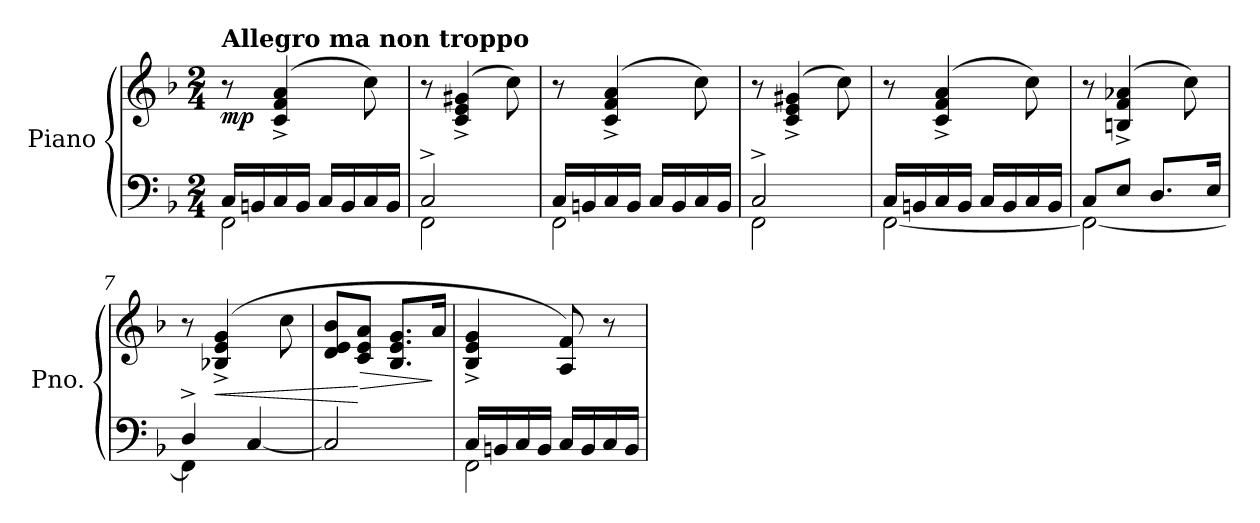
**kern	**kern	**dynam
*part1	*part1	*part1
*staff2	*staff1	*staff1/2
*I"Piano	*	*
*I'Pno.	*	*
*clefF4	*clefG2	*
*k[b-]	*k[b-]	*
*M2/4	*M2/4	*
=1	=1	=1
*^	*	*
!	!	!LO:TX:a:B:t=Allegro ma non troppo	!
!	!	!	!LO:DY:b
16C/LL	2FF\	8r	mp
16BBn/	.	.	.
16C/	.	(>4c/^ 4f/^ 4a/^	.
16BB/JJ	.	.	.
16C/LL	.	.	.
16BB/	.	.	.
16C/	.	8cc\)	.
16BB/JJ	.	.	.
=2	=2	=2	=2
2C^/	2FF\	8r	.
.	.	(>4c/^ 4e/^ 4g#X/^	.
.	.	8cc\)	.
=3	=3	=3	=3
16C/LL	2FF\	8r	.
16BBn/	.	.	.
16C/	.	(>4c/^ 4f/^ 4a/^	.
16BB/JJ	.	.	.
16C/LL	.	.	.
16BB/	.	.	.
16C/	.	8cc\)	.
16BB/JJ	.	.	.
=4	=4	=4	=4
2C^/	2FF\	8r	.
.	.	(>4c/^ 4e/^ 4g#X/^	.
.	.	8cc\)	.
=5	=5	=5	=5
16C/LL	[2FF\	8r	.
16BBn/	.	.	.
16C/	.	(>4c/^ 4f/^ 4a/^	.
16BB/JJ	.	.	.
16C/LL	.	.	.
16BB/	.	.	.
16C/	.	8cc\)	.
16BB/JJ	.	.	.
!!LO:LB:g=z
=6	=6	=6	=6
8C/L	2FF\_	8r	.
8E/J	.	(>4Bn/^ 4f/^ 4a-X/^	.
8.D/L	.	.	.
.	.	8cc\)	.
16E/Jk	.	.	.
=7	=7	=7	=7
4D^/	4FF\]	8r	.
!	!	!	!LO:HP:b
.	.	(>4B-X/^ 4e/^ 4g/^	<
[4C/	4ryy	.	.
.	.	8cc\	.
*v	*v	*	*
=8	=8	=8
2C/]	8d/ 8e/ 8b-/L	.
!	!	!LO:HP:n=1:b
.	8c/ 8e/ 8a/J	[ >
.	8.B-/ 8.e/ 8.g/L	.
.	16a/Jk	]
=9	=9	=9
*^	*	*
16C/LL	2FF\	4B-/^ 4e/^ 4g/^	.
16BBn/	.	.	.
16C/	.	.	.
16BB/JJ	.	.	.
16C/LL	.	8A/ 8f/)	.
16BB/	.	.	.
16C/	.	8r	.
16BB/JJ	.	.	.
*v	*v	*	*
=	=	=
*-	*-	*-
